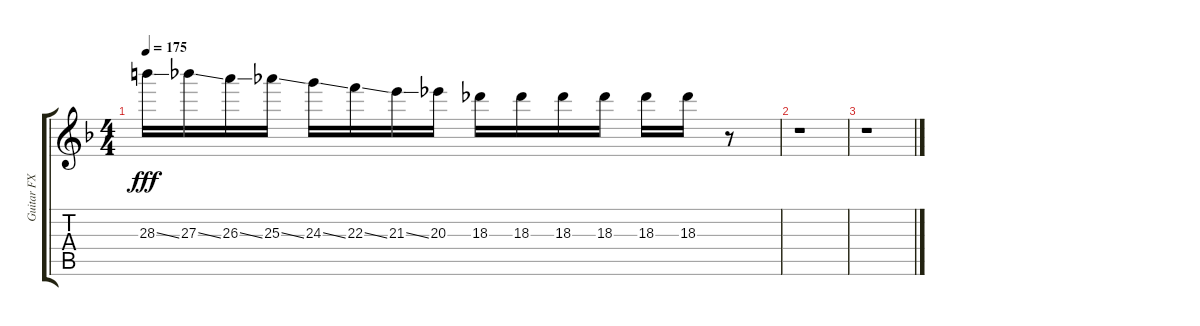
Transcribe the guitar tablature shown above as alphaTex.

\track ("Guitar FX" "Guitar FX") {instrument guitarharmonics}
\staff {score tabs}
\tuning (E4 B3 G3 D3 A2 E2) {hide}
\ts (4 4)
\tempo 175
\clef g2
\ks f
28.3{ss}.16{dy fff} 27.3{ss}.16 26.3{ss}.16 25.3{ss}.16 24.3{ss}.16 22.3{ss}.16 21.3{ss}.16 20.3.16 18.3.16 18.3.16 18.3.16 18.3.16 18.3.16 18.3.16 r.8 |
r.1 |
r.1
